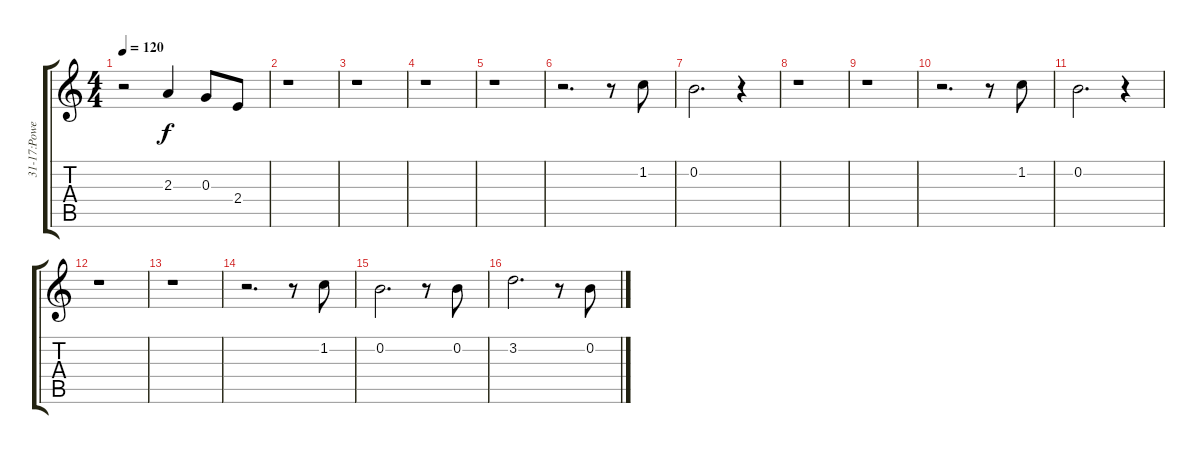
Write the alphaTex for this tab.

\track ("31-17:Power Gt.2" "31-17:Powe") {instrument distortionguitar}
\staff {score tabs}
\tuning (E4 B3 G3 D3 A2 E2) {hide}
\ts (4 4)
\tempo 120
\clef g2
\ks c
r.2{dy f} 2.3.4 0.3.8 2.4.8 |
r.1 |
r.1 |
r.1 |
r.1 |
r.2{d} r.8 1.2.8 |
0.2.2{d} r.4 |
r.1 |
r.1 |
r.2{d} r.8 1.2.8 |
0.2.2{d} r.4 |
r.1 |
r.1 |
r.2{d} r.8 1.2.8 |
0.2.2{d} r.8 0.2.8 |
3.2.2{d} r.8 0.2.8
